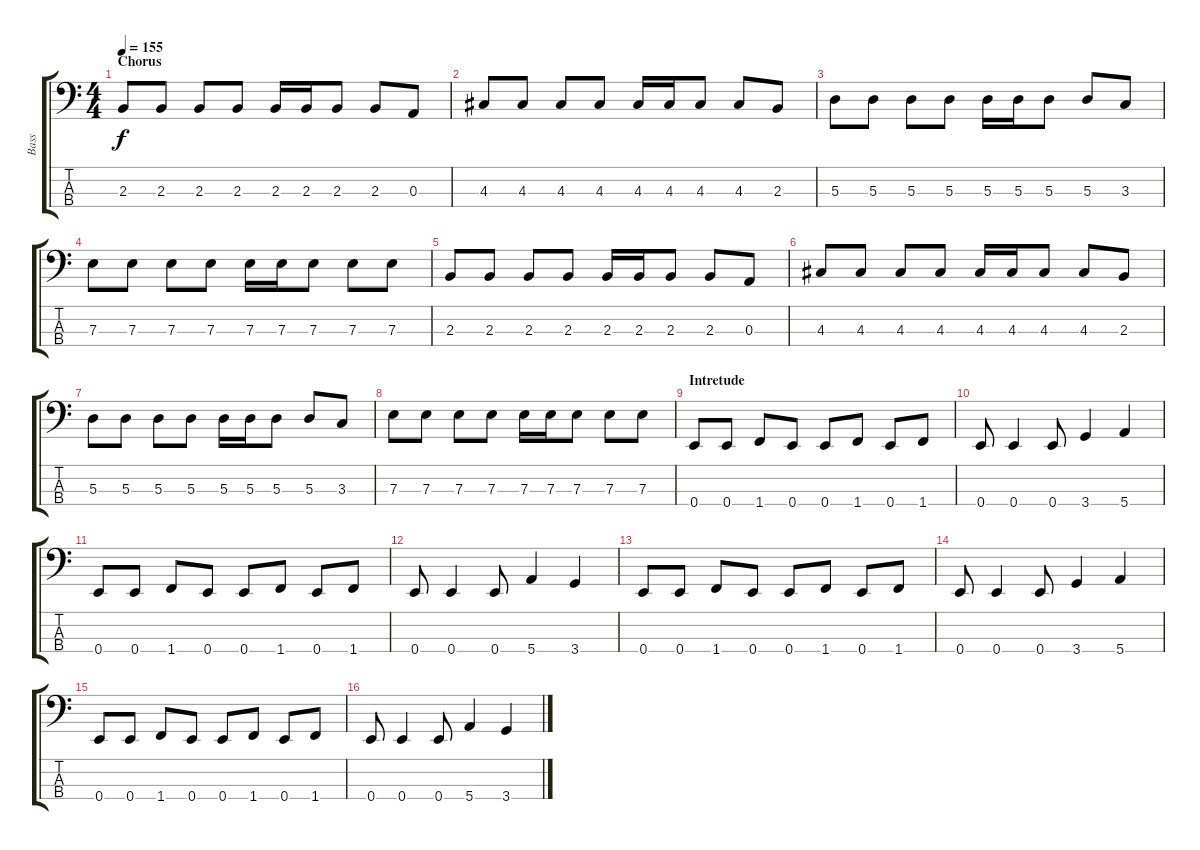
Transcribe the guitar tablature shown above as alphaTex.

\track ("Bass" "Bass") {instrument electricbasspick}
\staff {score tabs}
\tuning (G2 D2 A1 E1) {hide}
\ts (4 4)
\section ("" "Chorus")
\tempo 155
\clef f4
\ks c
2.3.8{dy f} 2.3.8 2.3.8 2.3.8 2.3.16 2.3.16 2.3.8 2.3.8 0.3.8 |
4.3.8 4.3.8 4.3.8 4.3.8 4.3.16 4.3.16 4.3.8 4.3.8 2.3.8 |
5.3.8 5.3.8 5.3.8 5.3.8 5.3.16 5.3.16 5.3.8 5.3.8 3.3.8 |
7.3.8 7.3.8 7.3.8 7.3.8 7.3.16 7.3.16 7.3.8 7.3.8 7.3.8 |
2.3.8 2.3.8 2.3.8 2.3.8 2.3.16 2.3.16 2.3.8 2.3.8 0.3.8 |
4.3.8 4.3.8 4.3.8 4.3.8 4.3.16 4.3.16 4.3.8 4.3.8 2.3.8 |
5.3.8 5.3.8 5.3.8 5.3.8 5.3.16 5.3.16 5.3.8 5.3.8 3.3.8 |
7.3.8 7.3.8 7.3.8 7.3.8 7.3.16 7.3.16 7.3.8 7.3.8 7.3.8 |
\section ("" "Intretude")
0.4.8 0.4.8 1.4.8 0.4.8 0.4.8 1.4.8 0.4.8 1.4.8 |
0.4.8 0.4.4 0.4.8 3.4.4 5.4.4 |
0.4.8 0.4.8 1.4.8 0.4.8 0.4.8 1.4.8 0.4.8 1.4.8 |
0.4.8 0.4.4 0.4.8 5.4.4 3.4.4 |
0.4.8 0.4.8 1.4.8 0.4.8 0.4.8 1.4.8 0.4.8 1.4.8 |
0.4.8 0.4.4 0.4.8 3.4.4 5.4.4 |
0.4.8 0.4.8 1.4.8 0.4.8 0.4.8 1.4.8 0.4.8 1.4.8 |
0.4.8 0.4.4 0.4.8 5.4.4 3.4.4
